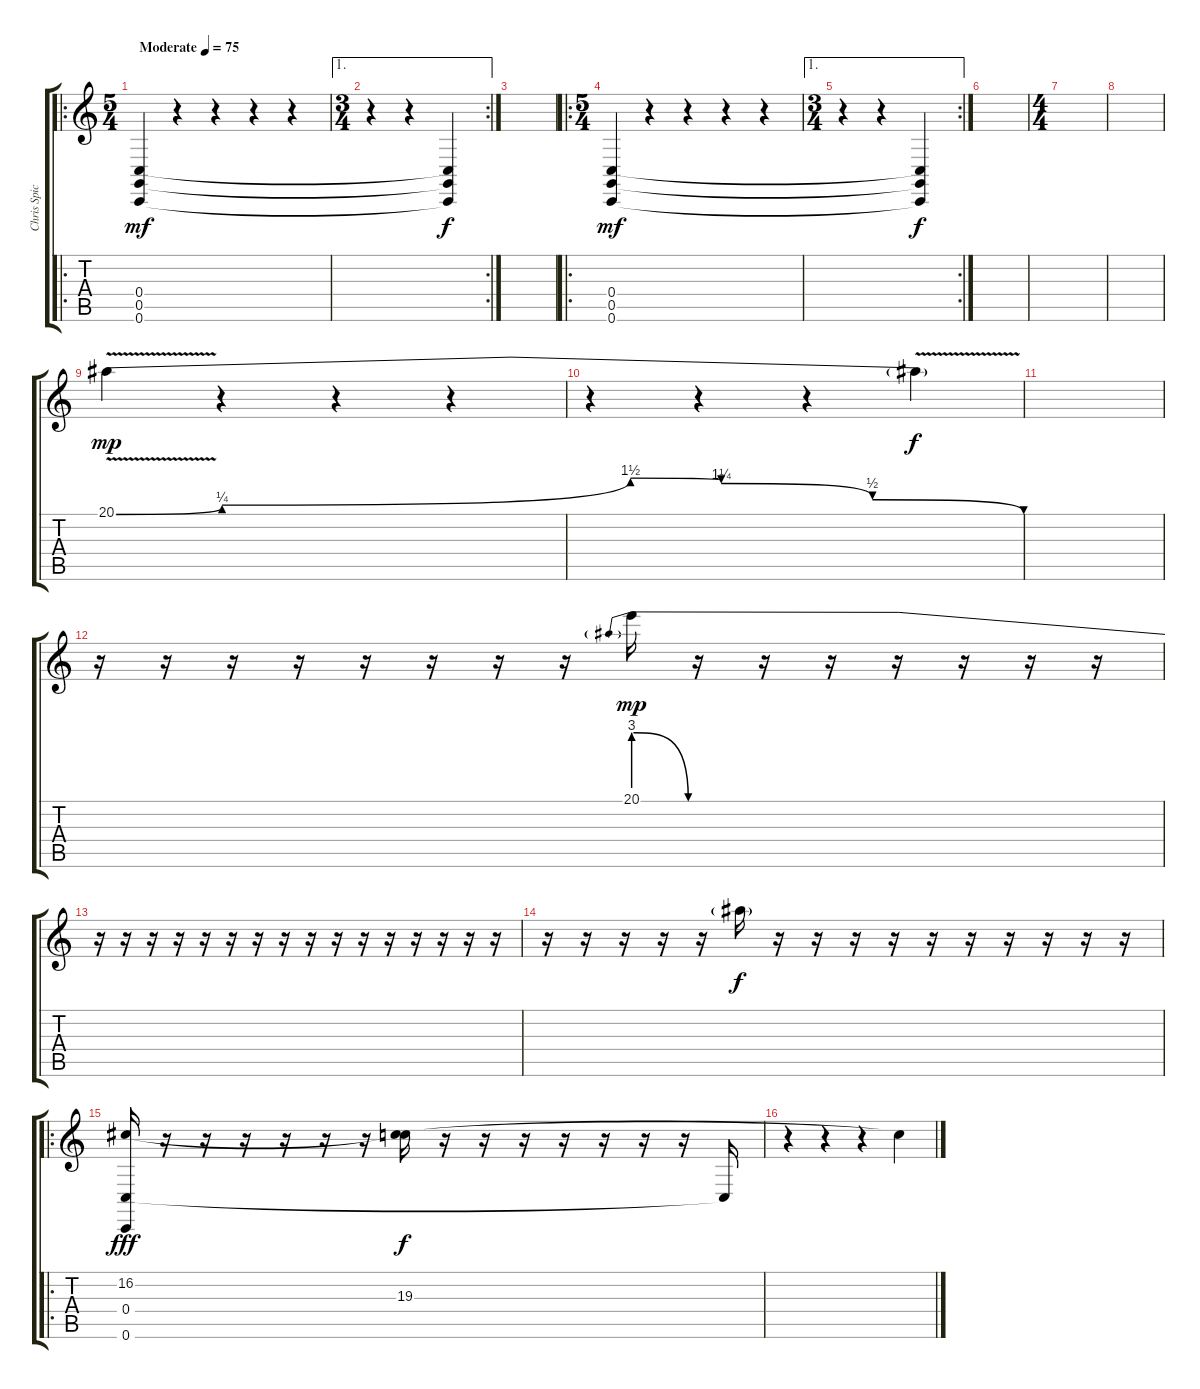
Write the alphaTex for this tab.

\track ("Chris Spicuzza" "Chris Spic") {instrument pad2warm}
\staff {score tabs}
\tuning (D4 A3 F3 C3 G2 C2) {hide}
\ro
\ts (5 4)
\tempo (75 "Moderate")
\clef g2
\ks c
(0.4 0.5 0.6).4{dy mf instrument pad2warm} r.4 r.4 r.4 r.4 |
\ae 1
\rc 2
\ts (3 4)
r.4 r.4 (0.4{t} 0.5{t} 0.6{t}).4{dy f} |
|
\ro
\ts (5 4)
(0.4 0.5 0.6).4{dy mf} r.4 r.4 r.4 r.4 |
\ae 1
\rc 2
\ts (3 4)
r.4 r.4 (0.4{t} 0.5{t} 0.6{t}).4{dy f} |
|
\ts (4 4)
|
|
20.1{be (custom 0 0 7 1 34 6 40 5 50 2 60 0) v}.4{dy mp} r.4 r.4 r.4 |
r.4 r.4 r.4 20.1{t}.4{dy f} |
|
r.16 r.16 r.16 r.16 r.16 r.16 r.16 r.16 20.1{be (prebendrelease 0 12 60 0)}.16{dy mp} r.16 r.16 r.16 r.16 r.16 r.16 r.16 |
r.16 r.16 r.16 r.16 r.16 r.16 r.16 r.16 r.16 r.16 r.16 r.16 r.16 r.16 r.16 r.16 |
r.16 r.16 r.16 r.16 r.16 20.1{t}.16{dy f} r.16 r.16 r.16 r.16 r.16 r.16 r.16 r.16 r.16 r.16 |
\ro
(16.2 0.4 0.6).16{dy fff} r.16 r.16 r.16 r.16 r.16 r.16 (16.2{t} 19.3).16{dy f} r.16 r.16 r.16 r.16 r.16 r.16 r.16 0.4{t}.16 |
r.4 r.4 r.4 19.3{t}.4
